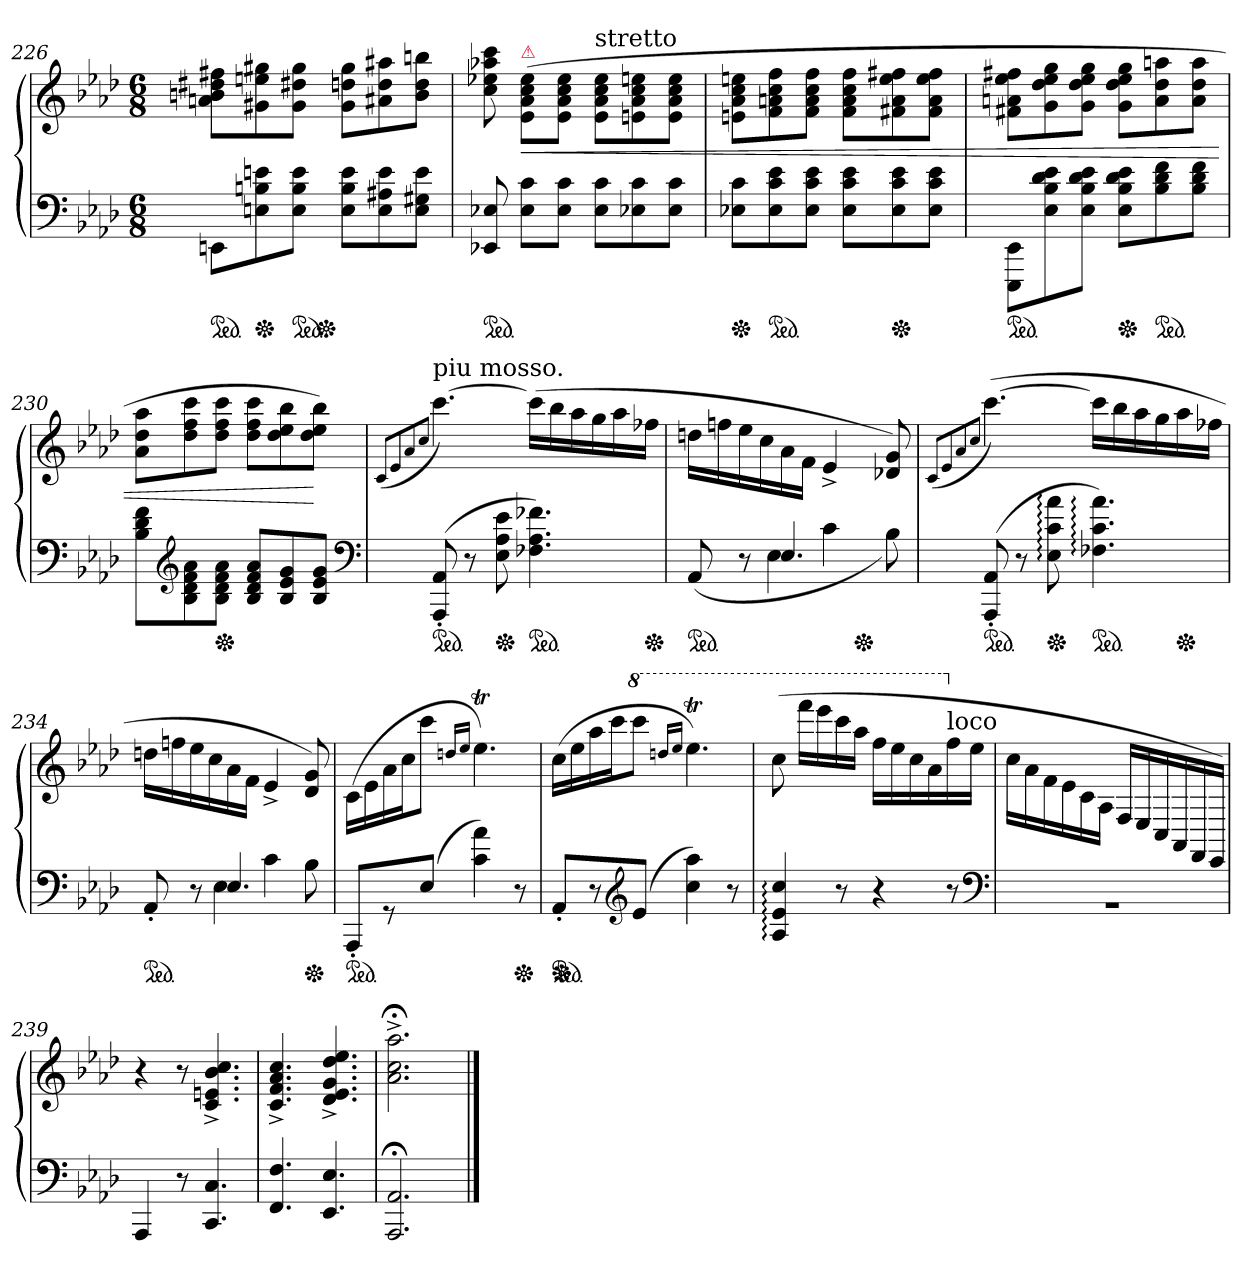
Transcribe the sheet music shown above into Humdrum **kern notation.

**kern	**kern	**dynam
*part1	*part1	*part1
*staff2	*staff1	*staff1/2
*clefF4	*clefG2	*
*k[b-e-a-d-]	*k[b-e-a-d-]	*
*M6/8	*M6/8	*
*ped	*	*
=226	=226	=226
*	*^	*
8EEnL	8an 8bn 8dd#X 8ff#XL	4ryy	.
*Xped	*	*	*
8En 8Bn 8en	8g#X 8een 8gg#X	.	.
*ped	*	*	*
8E 8B 8eJ	8g# 8dd#X 8gg#J	16ryy	.
*Xped	*	*	*
.	.	4..ryy	.
8E 8B 8eL	8g# 8ddn 8gg#L	.	.
8E 8A#X 8e	8a#X 8dd 8aa#X	.	.
8E 8G#X 8eJ	8b 8dd 8bbnJ	.	.
*	*v	*v	*
=227	=227	=227
*ped	*	*
8EE-X 8E-X	8cc 8ee-X 8aa-X 8ccc	.
!	!LO:TX:a:color=crimson:t=⚠	!
!	!	!LO:HP:b
8E- 8cL	(>8e-\ 8a-\ 8cc\ 8ee-\L	<
8E- 8cJ	8e- 8a- 8cc 8ee-J	.
!	!LO:TX:a:t=stretto	!
8E- 8cL	8e-\ 8a-\ 8cc\ 8ee-\L	.
8E-X 8c	8en 8a- 8cc 8een	.
8E- 8cJ	8e 8a- 8cc 8eeJ	.
=228	=228	=228
*Xped	*	*
8E-X 8cL	8en 8a- 8cc 8eenL	.
*ped	*	*
8E- 8c 8e-	8f 8an 8cc 8ff	.
8E- 8c 8e-J	8f 8a 8cc 8ffJ	.
8E- 8c 8e-L	8f 8a 8cc 8ffL	.
*Xped	*	*
8E- 8c 8e-	8f#X 8a 8ee 8ff#X	.
8E- 8c 8e-J	8f# 8a 8ee 8ff#J	.
=229	=229	=229
!LO:TX:b:color=crimson:t=⚠	!	!
*ped	*	*
8EEE-/ 8EE-/L	8f#X 8an 8ee- 8ff#XL	.
8E-\ 8B-\ 8d-\ 8e-\	8g 8dd- 8ee- 8gg	.
8E-\ 8B-\ 8d-\ 8e-\J	8g 8dd- 8ee- 8ggJ	.
*Xped	*	*
8E- 8B- 8d- 8e-L	8g 8dd- 8ee- 8ggL	.
*ped	*	*
8B- 8d- 8f	8a 8dd- 8aan	.
8B- 8d- 8fJ	8a 8dd- 8aaJ	.
=230	=230	=230
8B-\ 8d-\ 8f\L	8a- 8dd- 8aa-L	.
*clefG2	*	*
8B- 8d- 8f 8a-	8dd- 8ff 8ccc	.
*Xped	*	*
8B- 8d- 8f 8a-J	8dd- 8ff 8cccJ	.
8B- 8d- 8f 8a-L	8dd- 8ff 8cccL	.
8B- 8e- 8g	8dd- 8ee- 8bb-	.
8B- 8e- 8gJ	8dd- 8ee- 8bb-J)	[
*clefF4	*	*
=231	=231	=231
.	(<8qqc/L	.
.	8qqe-/	.
.	8qqa-/	.
.	8qqcc/J	.
!	!LO:TX:a:t=piu mosso.	!
*ped	*	*
(>8AAA-'< 8AA-'<	[4.ccc)	.
8r	.	.
*Xped	*	*
8E- 8A- 8e-	.	.
*ped	*	*
4.F-X 4.A- 4.f-X)	(>16cccLL]	.
.	16bb-	.
.	16aa-	.
.	16gg	.
.	16aa-	.
*Xped	*	*
.	16ff-XJJ	.
=232	=232	=232
!LO:N:vis=4	!	!
*^	*	*
*ped	*	*	*
*	*	*^	*
(>8AA-	4ryy	16ddnLL	2ryy	.
.	.	16ffn	.	.
8r	.	16ee-	.	.
.	.	16cc	.	.
!	!LO:N:vis=4	!	!	!
4.E-	8E-	16a-	.	.
.	.	16fJJ	.	.
.	4c	4e-^>	.	.
*Xped	*	*	*	*
.	.	.	4ryy	.
8ryy	8B-)	8d-X 8g)	.	.
*v	*v	*	*	*
*	*v	*v	*
=233	=233	=233
.	(<8qqc/L	.
.	8qqe-/	.
.	8qqa-/	.
.	8qqcc/J	.
!LO:TX:b:color=crimson:t=⚠	!	!
*ped	*	*
(>8AAA-'< 8AA-'<	(>[4.ccc)	.
8r	.	.
*Xped	*	*
8E-: 8c: 8a-:	.	.
*ped	*	*
4.F-X: 4.c: 4.a-:)	16cccLL]	.
.	16bb-	.
.	16aa-	.
.	16gg	.
*Xped	*	*
.	16aa-	.
.	16ff-XJJ	.
=234	=234	=234
!LO:N:vis=4	!	!
*^	*	*
*ped	*	*	*
8AA-'<	4ryy	16ddnLL	.
.	.	16ffn	.
8r	.	16ee-	.
.	.	16cc	.
!	!LO:N:vis=4	!	!
4.E-	8E-	16a-	.
.	.	16fJJ	.
.	4c	4e-^>	.
*Xped	*	*	*
8ryy	8B-	8d- 8g)	.
*v	*v	*	*
=235	=235	=235
*ped	*	*
8AAA-'<L	(>16c\LL	.
.	16e-	.
8r	16a-	.
.	16ccJ	.
(>8E-J	8cccJ	.
.	16qqddn/LL	.
.	16qqee-/JJ	.
4c 4a-)	4.ee-T)	.
*Xped	*	*
8r	.	.
=236	=236	=236
*ped	*	*
*Xped	*	*
8AA-'<L	(>16ccLL	.
.	16ee-	.
8r	16aa-	.
.	16cccJ	.
*clefG2	*	*
*	*8va	*
(>8e-J	8ccccJ	.
.	16qqdddn/LL	.
.	16qqeee-/JJ	.
4cc 4aa-)	4.eee-T)	.
8r	.	.
=237	=237	=237
4A-: 4e-: 4cc:	(>8ccc	.
.	16ffffLL	.
.	16eeee-	.
8r	16cccc	.
.	16aaa-JJ	.
4r	16fffLL	.
.	16eee-	.
.	16ccc	.
.	16aa-	.
*	*X8va	*
!	!LO:TX:a:t=loco	!
8r	16ff	.
.	16ee-JJ	.
*clefF4	*	*
=238	=238	=238
2.rBB	16cc\LL	.
.	16a-	.
.	16f	.
.	16e-	.
.	16c	.
.	16A-JJ	.
.	16F/LL	.
.	16E-/	.
.	16C/	.
.	16AA-/	.
.	16FF/	.
.	16EE-/JJ)	.
=239	=239	=239
4AAA-	4r	.
8r	8r	.
4.CC 4.C	4.c^< 4.en^< 4.b-^< 4.cc^<	.
=240	=240	=240
4.FF 4.F	4.c^< 4.f^< 4.a-^< 4.cc^<	.
4.EE- 4.E-	4.d-^< 4.e-^< 4.g^< 4.dd-^< 4.ee-^<	.
=241	=241	=241
2.AAA-;< 2.AA-;<	2.a-;<^< 2.cc;<^< 2.aa-;<^<	.
==	==	==
*-	*-	*-
